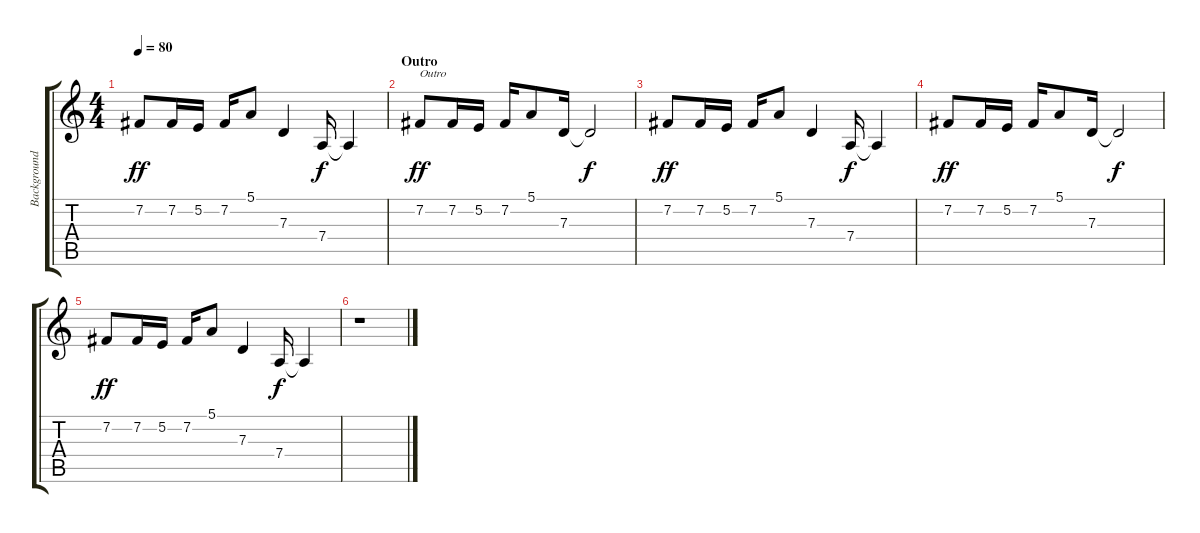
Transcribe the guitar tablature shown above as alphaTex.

\track ("Background Vocal" "Background") {instrument lead2sawtooth}
\staff {score tabs}
\tuning (E4 B3 G3 D3 A2 E2) {hide}
\ts (4 4)
\tempo 80
\clef g2
\ks c
7.2.8{dy ff} 7.2.16 5.2.16 7.2.16 5.1.8 7.3.4 7.4.16{dy f} 7.4{t}.4 |
\section ("" "Outro")
7.2.8{txt "Outro" dy ff} 7.2.16 5.2.16 7.2.16 5.1.8 7.3.16 7.3{t}.2{dy f} |
7.2.8{dy ff} 7.2.16 5.2.16 7.2.16 5.1.8 7.3.4 7.4.16{dy f} 7.4{t}.4 |
7.2.8{dy ff} 7.2.16 5.2.16 7.2.16 5.1.8 7.3.16 7.3{t}.2{dy f} |
7.2.8{dy ff} 7.2.16 5.2.16 7.2.16 5.1.8 7.3.4 7.4.16{dy f} 7.4{t}.4 |
r.1
